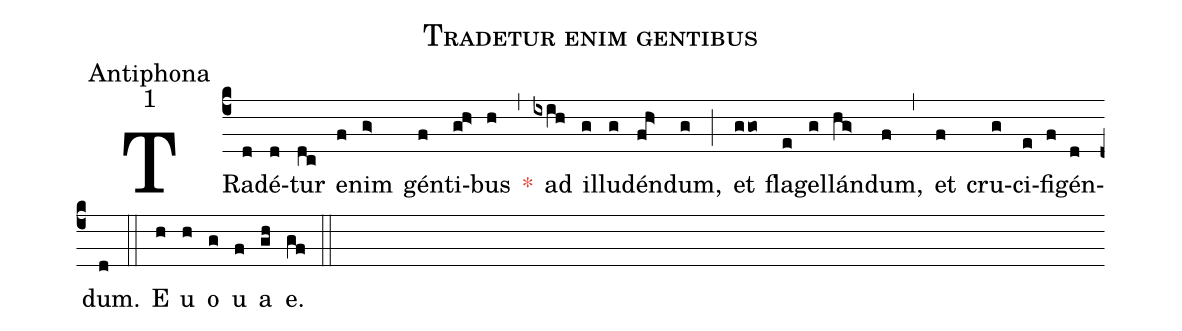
name:Tradetur enim gentibus;
office-part:Antiphona;
mode:1;
%%
(c4) TRa(d)dé(d)tur(dc) e(f)nim(g>) gén(f)ti(gh>)bus(h)  <c>*</c>(,) ad(ixih) il(g)lu(g)dén(fqh>)dum,(g) (;) et(ggo<) fla(e)gel(g)lán(hg>)dum,(f) (,) et(f) cru(g)ci(e)fi(f)gén(d)dum.(d) (::) E(h) u(h) o(g) u(f) a(gh) e.(gf) (::)
